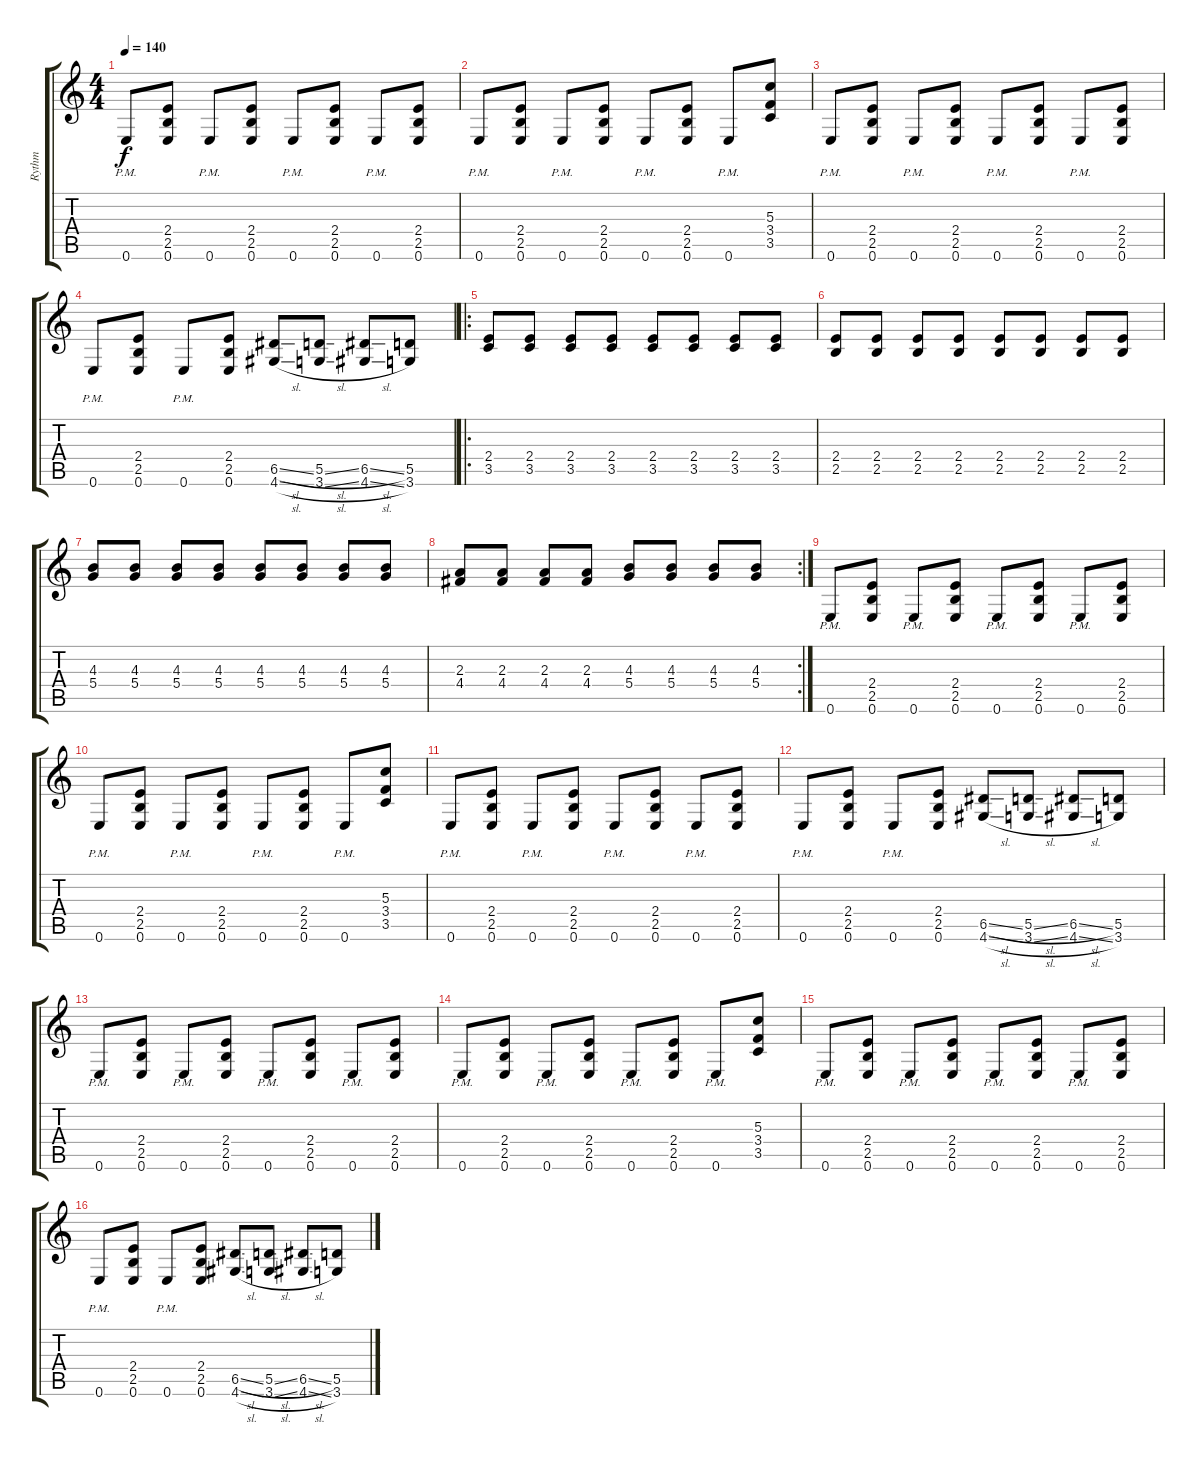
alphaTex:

\track ("Rythm" "Rythm") {instrument distortionguitar}
\staff {score tabs}
\tuning (E4 B3 G3 D3 A2 E2) {hide}
\ts (4 4)
\tempo 140
\clef g2
\ks c
0.6{pm}.8{dy f} (2.4 2.5 0.6).8 0.6{pm}.8 (2.4 2.5 0.6).8 0.6{pm}.8 (2.4 2.5 0.6).8 0.6{pm}.8 (2.4 2.5 0.6).8 |
0.6{pm}.8 (2.4 2.5 0.6).8 0.6{pm}.8 (2.4 2.5 0.6).8 0.6{pm}.8 (2.4 2.5 0.6).8 0.6{pm}.8 (5.3 3.4 3.5).8 |
0.6{pm}.8 (2.4 2.5 0.6).8 0.6{pm}.8 (2.4 2.5 0.6).8 0.6{pm}.8 (2.4 2.5 0.6).8 0.6{pm}.8 (2.4 2.5 0.6).8 |
0.6{pm}.8 (2.4 2.5 0.6).8 0.6{pm}.8 (2.4 2.5 0.6).8 (6.5{sl} 4.6{sl}).8 (5.5{sl} 3.6{sl}).8 (6.5{sl} 4.6{sl}).8 (5.5 3.6).8 |
\ro
(2.4 3.5).8 (2.4 3.5).8 (2.4 3.5).8 (2.4 3.5).8 (2.4 3.5).8 (2.4 3.5).8 (2.4 3.5).8 (2.4 3.5).8 |
(2.4 2.5).8 (2.4 2.5).8 (2.4 2.5).8 (2.4 2.5).8 (2.4 2.5).8 (2.4 2.5).8 (2.4 2.5).8 (2.4 2.5).8 |
(4.3 5.4).8 (4.3 5.4).8 (4.3 5.4).8 (4.3 5.4).8 (4.3 5.4).8 (4.3 5.4).8 (4.3 5.4).8 (4.3 5.4).8 |
\rc 2
(2.3 4.4).8 (2.3 4.4).8 (2.3 4.4).8 (2.3 4.4).8 (4.3 5.4).8 (4.3 5.4).8 (4.3 5.4).8 (4.3 5.4).8 |
0.6{pm}.8 (2.4 2.5 0.6).8 0.6{pm}.8 (2.4 2.5 0.6).8 0.6{pm}.8 (2.4 2.5 0.6).8 0.6{pm}.8 (2.4 2.5 0.6).8 |
0.6{pm}.8 (2.4 2.5 0.6).8 0.6{pm}.8 (2.4 2.5 0.6).8 0.6{pm}.8 (2.4 2.5 0.6).8 0.6{pm}.8 (5.3 3.4 3.5).8 |
0.6{pm}.8 (2.4 2.5 0.6).8 0.6{pm}.8 (2.4 2.5 0.6).8 0.6{pm}.8 (2.4 2.5 0.6).8 0.6{pm}.8 (2.4 2.5 0.6).8 |
0.6{pm}.8 (2.4 2.5 0.6).8 0.6{pm}.8 (2.4 2.5 0.6).8 (6.5{sl} 4.6{sl}).8 (5.5{sl} 3.6{sl}).8 (6.5{sl} 4.6{sl}).8 (5.5 3.6).8 |
0.6{pm}.8 (2.4 2.5 0.6).8 0.6{pm}.8 (2.4 2.5 0.6).8 0.6{pm}.8 (2.4 2.5 0.6).8 0.6{pm}.8 (2.4 2.5 0.6).8 |
0.6{pm}.8 (2.4 2.5 0.6).8 0.6{pm}.8 (2.4 2.5 0.6).8 0.6{pm}.8 (2.4 2.5 0.6).8 0.6{pm}.8 (5.3 3.4 3.5).8 |
0.6{pm}.8 (2.4 2.5 0.6).8 0.6{pm}.8 (2.4 2.5 0.6).8 0.6{pm}.8 (2.4 2.5 0.6).8 0.6{pm}.8 (2.4 2.5 0.6).8 |
0.6{pm}.8 (2.4 2.5 0.6).8 0.6{pm}.8 (2.4 2.5 0.6).8 (6.5{sl} 4.6{sl}).8 (5.5{sl} 3.6{sl}).8 (6.5{sl} 4.6{sl}).8 (5.5 3.6).8
